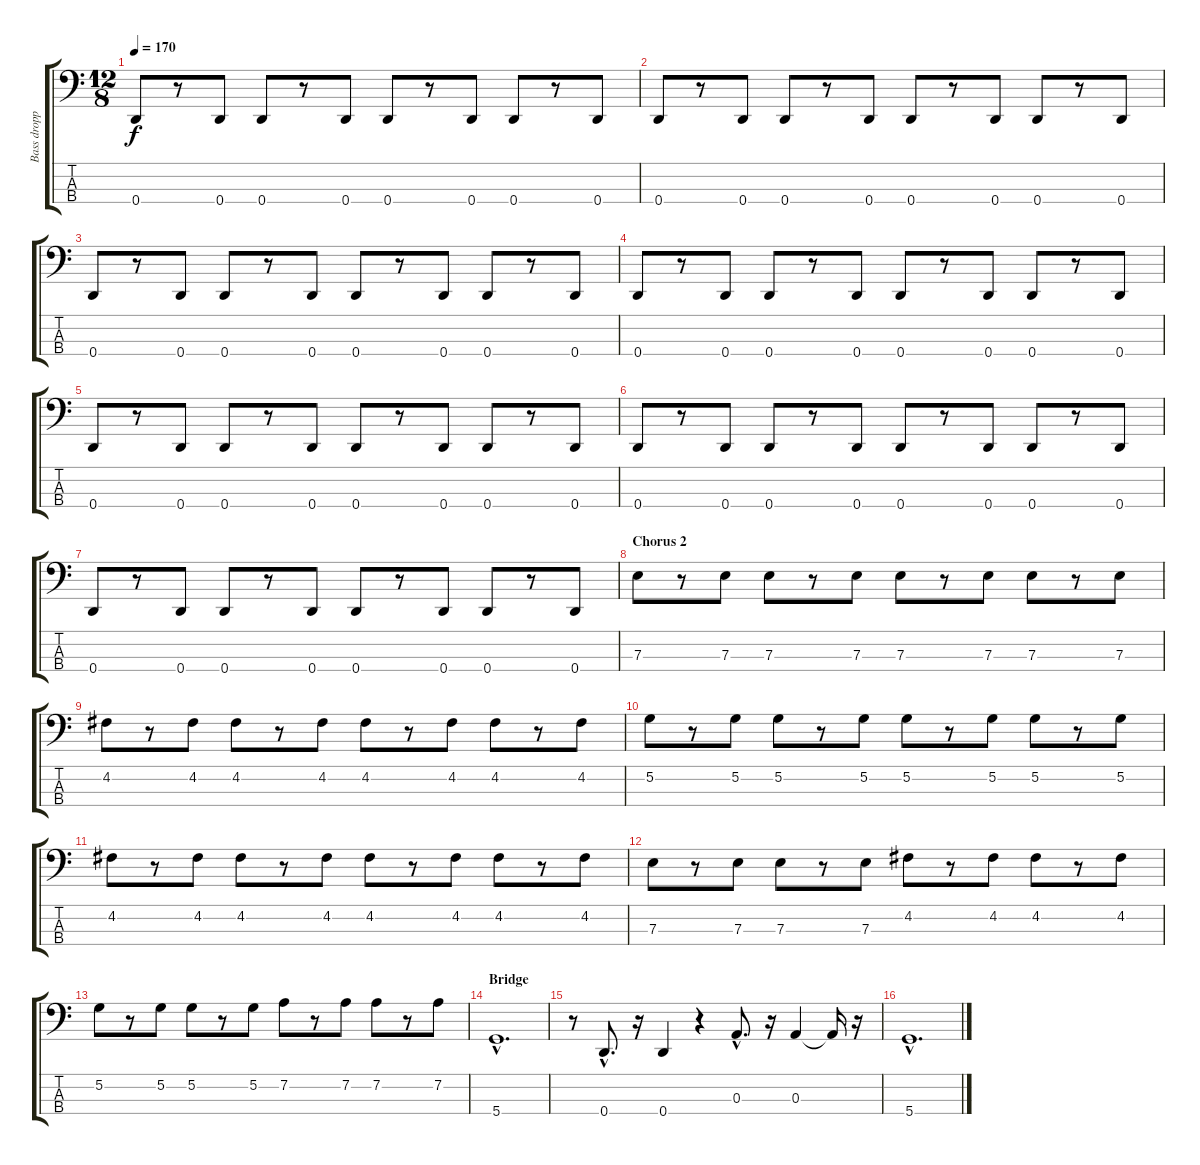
\track ("Bass dropped D" "Bass dropp") {instrument electricbassfinger}
\staff {score tabs}
\tuning (G2 D2 A1 D1) {hide}
\ts (12 8)
\tempo 170
\clef f4
\ks c
0.4.8{dy f} r.8 0.4.8 0.4.8 r.8 0.4.8 0.4.8 r.8 0.4.8 0.4.8 r.8 0.4.8 |
0.4.8 r.8 0.4.8 0.4.8 r.8 0.4.8 0.4.8 r.8 0.4.8 0.4.8 r.8 0.4.8 |
0.4.8 r.8 0.4.8 0.4.8 r.8 0.4.8 0.4.8 r.8 0.4.8 0.4.8 r.8 0.4.8 |
0.4.8 r.8 0.4.8 0.4.8 r.8 0.4.8 0.4.8 r.8 0.4.8 0.4.8 r.8 0.4.8 |
0.4.8 r.8 0.4.8 0.4.8 r.8 0.4.8 0.4.8 r.8 0.4.8 0.4.8 r.8 0.4.8 |
0.4.8 r.8 0.4.8 0.4.8 r.8 0.4.8 0.4.8 r.8 0.4.8 0.4.8 r.8 0.4.8 |
0.4.8 r.8 0.4.8 0.4.8 r.8 0.4.8 0.4.8 r.8 0.4.8 0.4.8 r.8 0.4.8 |
\section ("" "Chorus 2")
7.3.8 r.8 7.3.8 7.3.8 r.8 7.3.8 7.3.8 r.8 7.3.8 7.3.8 r.8 7.3.8 |
4.2.8 r.8 4.2.8 4.2.8 r.8 4.2.8 4.2.8 r.8 4.2.8 4.2.8 r.8 4.2.8 |
5.2.8 r.8 5.2.8 5.2.8 r.8 5.2.8 5.2.8 r.8 5.2.8 5.2.8 r.8 5.2.8 |
4.2.8 r.8 4.2.8 4.2.8 r.8 4.2.8 4.2.8 r.8 4.2.8 4.2.8 r.8 4.2.8 |
7.3.8 r.8 7.3.8 7.3.8 r.8 7.3.8 4.2.8 r.8 4.2.8 4.2.8 r.8 4.2.8 |
5.2.8 r.8 5.2.8 5.2.8 r.8 5.2.8 7.2.8 r.8 7.2.8 7.2.8 r.8 7.2.8 |
\section ("" "Bridge")
5.4{hac}.1{d} |
r.8 0.4{hac}.8{d} r.16 0.4.4 r.4 0.3{hac}.8{d} r.16 0.3.4 0.3{t}.16 r.16 |
5.4{hac}.1{d}
